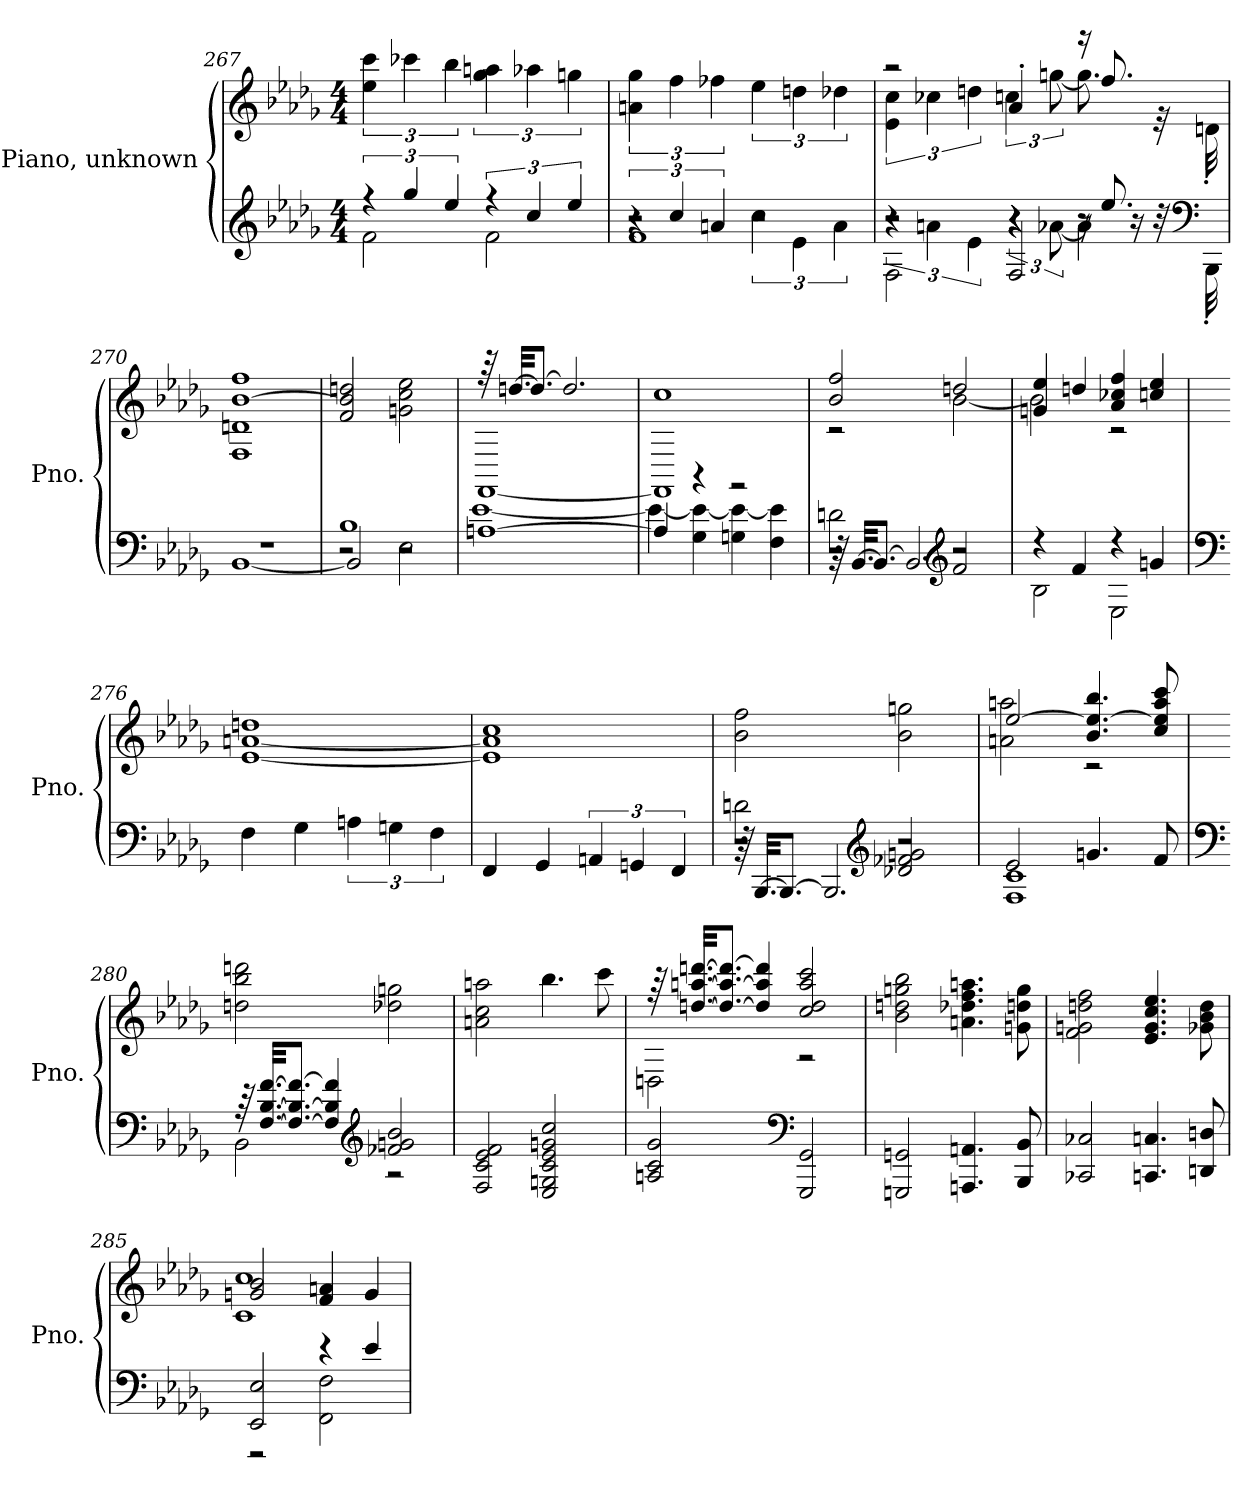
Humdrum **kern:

**kern	**kern
*part1	*part1
*staff2	*staff1
*I"Piano, unknown	*
*I'Pno.	*
*clefG2	*clefG2
*k[b-e-a-d-g-]	*k[b-e-a-d-g-]
*M4/4	*M4/4
=267	=267
*^	*
6r	2f\	6ee-\ 6ccc\
6gg-/	.	6ccc-X\
6ee-/	.	6bb-\
6r	2f\	6gg-\ 6aan\
6cc/	.	6aa-X\
6ee-/	.	6ggn\
=268	=268	=268
*	*^	*
6r	2r	1f	6an\ 6gg-\
6cc/	.	.	6ff\
6an/	.	.	6ff-X\
2r	6cc\	.	6ee-\
.	6e-\	.	6ddn\
.	6a\	.	6dd-X\
!!LO:LB:g=z
=269	=269	=269	=269
*	*	*^	*^
2r	6r	2r	2F\	2r	6e-\ 6cc\
.	6an\	.	.	.	6cc-X\
.	6e-\	.	.	.	6ddn\
4r	6r	2F/	4r	4a-'/	6ccn\
.	[12a-X\	.	.	.	[12ggn\
16r	4a-\]	.	8r	16r	8.gg\]
8.ee-/	.	.	.	8.ff/	.
.	.	.	16r	.	.
.	.	.	32r	.	32r
*clefF4	*	*	*	*	*
.	.	.	32BBB-'\	.	32dn'\
*	*v	*v	*v	*	*
=270	=270	=270	=270
1r	[1BB-	[1b-	1F 1dn 1ff
*	*	*v	*v
=271	=271	=271
*	*^	*
1B-	2r	2BB-/]	2f/ 2b-/] 2ddn/
.	2E-\	2r	2gn\ 2cc\ 2ee-\
*	*v	*v	*
=272	=272	=272
*	*	*^
[1An	[1e-	64r	[1FF
.	.	[32.ddn/KKL	.
.	.	8.dd/J_	.
.	.	2.dd/]	.
=273	=273	=273	=273
4A/]	4e-\_	1cc	1FF]
4r	4G-\ 4e-\_	.	.
2r	4Gn\ 4e-\_	.	.
.	4F\ 4e-\]	.	.
!!LO:LB:g=z	!!
=274	=274	=274	=274
*	*^	*	*
2r	2dn\	64r	2b-/ 2ff/	2r
.	.	[32.BB-/KKL	.	.
.	.	8.BB-/J_	.	.
.	.	2.BB-/]	.	.
*clefG2	*	*	*	*
2f/	2r	.	2ddn/	[2b-\
*	*v	*v	*	*
=275	=275	=275	=275
4r	2B-\	4gn/ 4ee-/	2b-\]
4f/	.	4ddn/	.
4r	2E-\	4a-/ 4cc-X/ 4ff/	2r
4gn/	.	4ccn/ 4ee-/	.
*v	*v	*	*
=276	=276	=276
*clefF4	*	*
4F\	1ddn	[1e- [1an
4G-\	.	.
6An\	.	.
6Gn\	.	.
6F\	.	.
=277	=277	=277
4FF/	1cc	1e-] 1a]
4GG-/	.	.
6AAn/	.	.
6GGn/	.	.
6FF/	.	.
*	*v	*v
!!LO:LB:g=z
=278	=278
*^	*
*	*^	*
2r	2dn\	64r	2b-\ 2ff\
.	.	[32.BBB-/KKL	.
.	.	8.BBB-/J_	.
.	.	2.BBB-/]	.
*clefG2	*	*	*
2d-X/ 2f-X/ 2gn/	2r	.	2b-\ 2ggn\
*	*v	*v	*
=279	=279	=279
*	*	*^
2e-/	1F 1c	[2ee-/	2an\ 2aan\
4.gn/	.	4.b-/ 4.ee-/_ 4.bb-/	2r
8f/	.	8cc/ 8ee-/] 8aa/ 8ccc/	.
*	*	*v	*v
=280	=280	=280
*clefF4	*	*
64r	2BB-\	2ddn\ 2bb-\ 2dddn\
[32.F/ [32.B-/ [32.f/KKL	.	.
8.F/_ 8.B-/_ 8.f/_J	.	.
4F/] 4B-/] 4f/]	.	.
*clefG2	*	*
2f-X/ 2gn/ 2b-/	2r	2dd-X\ 2ggn\
*v	*v	*
=281	=281
2F/ 2c/ 2e-/ 2f/	2an\ 2cc\ 2aan\
2E-/ 2Gn/ 2c/ 2e-/ 2gn/ 2cc/	4.bb-\
.	8ccc\
!!LO:LB:g=z
=282	=282
*	*^
2An/ 2c/ 2g-/	64r	2Dn\
.	[32.ddn/ [32.aan/ [32.dddn/KKL	.
.	8.dd/_ 8.aa/_ 8.ddd/_J	.
.	4dd/] 4aa/] 4ddd/]	.
*clefF4	*	*
2GGG-/ 2GG-/	2cc/ 2dd/ 2aa/ 2ccc/	2r
*	*v	*v
=283	=283
2GGGn/ 2GGn/	2b-\ 2ddn\ 2ggn\ 2bb-\
4.AAAn/ 4.AAn/	4.an\ 4.dd-X\ 4.ff\ 4.aan\
8BBB-/ 8BB-/	8gn\ 8ddn\ 8gg\
=284	=284
2CC-X/ 2C-X/	2f\ 2gn\ 2ddn\ 2ff\
4.CCn/ 4.Cn/	4.e-/ 4.g/ 4.cc/ 4.ee-/
8DDn/ 8Dn/	8g-X\ 8b-\ 8dd\
=285	=285
*^	*^
2EE-/ 2E-/	2r	2gn/ 2b-/	1c 1cc
4r	2FF\ 2F\	4f/ 4an/	.
4e-/	.	4g/	.
*v	*v	*	*
*	*v	*v
=	=
*-	*-
